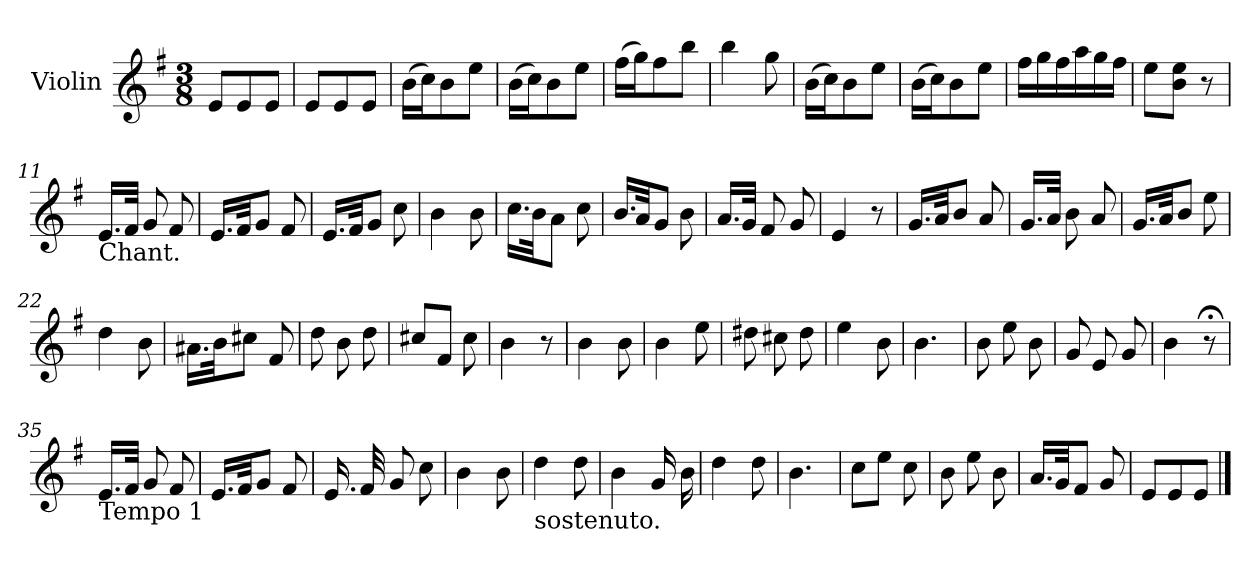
**kern	**dynam
*part1	*part1
*staff1	*staff1
*I"Violin	*
*I'Vln.	*
*clefG2	*
*k[f#]	*
*M3/8	*
=1	=1
!	!LO:DY:a
8eL	Allegro
8e	.
8eJ	.
=2	=2
8eL	.
8e	.
8eJ	.
=3	=3
(>16bLL	.
16ccJ)	.
8b	.
8eeJ	.
=4	=4
(>16bLL	.
16ccJ)	.
8b	.
8eeJ	.
=5	=5
(>16ff#LL	.
16ggJ)	.
8ff#	.
8bbJ	.
=6	=6
4bb\	.
8gg\	.
=7	=7
(>16bLL	.
16ccJ)	.
8b	.
8eeJ	.
=8	=8
(>16bLL	.
16ccJ)	.
8b	.
8eeJ	.
!!LO:LB:g=z
=9	=9
16ff#LL	.
16gg	.
16ff#	.
16aa	.
16gg	.
16ff#JJ	.
=10	=10
8eeL	.
8b 8eeJ	.
8r	.
=11	=11
!LO:TX:b:t=Chant.	!
16.eLL	.
32f#JJk	.
8g/	.
8f#/	.
=12	=12
16.eLL	.
32f#Jk	.
8gJ	.
8f#/	.
=13	=13
16.eLL	.
32f#Jk	.
8gJ	.
8cc\	.
=14	=14
4b\	.
8b\	.
=15	=15
16.ccLL	.
32bJk	.
8aJ	.
8cc\	.
=16	=16
16.bLL	.
32aJk	.
8gJ	.
8b\	.
!!LO:LB:g=z
=17	=17
16.aLL	.
32gJJk	.
8f#/	.
8g/	.
=18	=18
4e/	.
8r	.
=19	=19
16.gLL	.
32aJk	.
8bJ	.
8a/	.
=20	=20
16.gLL	.
32aJJk	.
8b\	.
8a/	.
=21	=21
16.gLL	.
32aJk	.
8bJ	.
8ee\	.
=22	=22
4dd\	.
8b\	.
=23	=23
16.a#XLL	.
32bJk	.
8cc#XJ	.
8f#/	.
=24	=24
8dd\	.
8b\	.
8dd\	.
=25	=25
8cc#XL	.
8f#J	.
8cc#\	.
!!LO:LB:g=z
=26	=26
4b\	.
8r	.
=27	=27
4b\	.
8b\	.
=28	=28
4b\	.
8ee\	.
=29	=29
8dd#X\	.
8cc#X\	.
8dd#\	.
=30	=30
4ee\	.
8b\	.
=31	=31
4.b\	.
=32	=32
8b\	.
8ee\	.
8b\	.
=33	=33
8g/	.
8e/	.
8g/	.
=34	=34
4b\	.
8r;<	.
=35	=35
!LO:TX:b:t=Tempo 1	!
16.eLL	.
32f#JJk	.
8g/	.
8f#/	.
!!LO:LB:g=z
=36	=36
16.eLL	.
32f#Jk	.
8gJ	.
8f#/	.
=37	=37
16.e/	.
32f#/	.
8g/	.
8cc\	.
=38	=38
4b\	.
8b\	.
=39	=39
!LO:TX:b:t=sostenuto.	!
4dd\	.
8dd\	.
=40	=40
4b\	.
16g/	.
16b\	.
=41	=41
4dd\	.
8dd\	.
=42	=42
4.b\	.
=43	=43
8ccL	.
8eeJ	.
8cc\	.
=44	=44
8b\	.
8ee\	.
8b\	.
!!LO:LB:g=z
=45	=45
16.aLL	.
32gJk	.
8f#J	.
8g/	.
=46	=46
8eL	.
8e	.
8eJ	.
==	==
*-	*-
